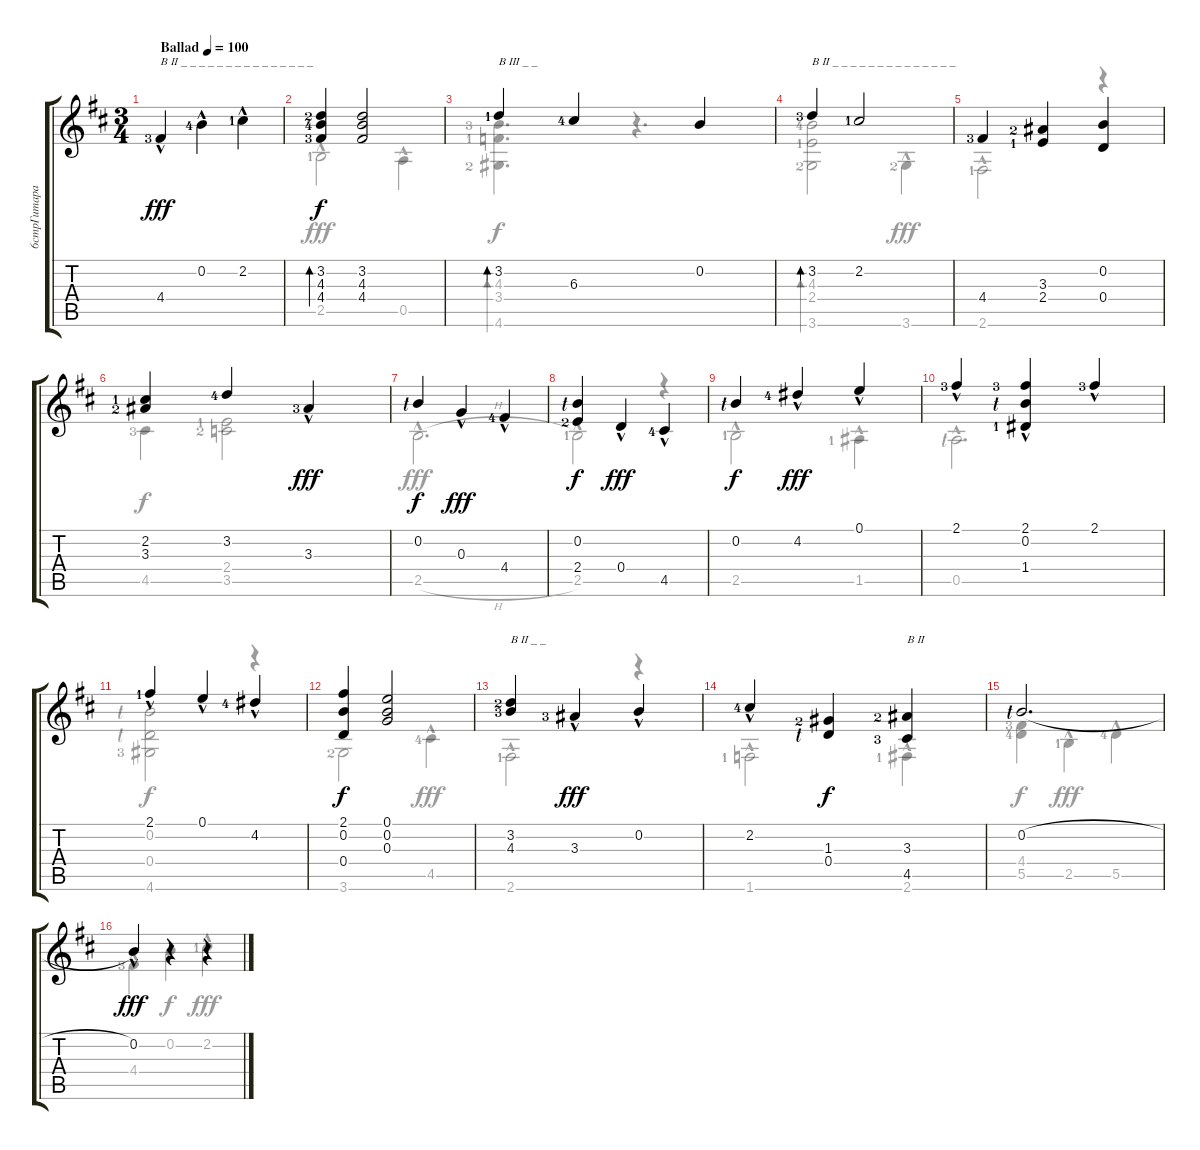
\track ("6стрГитара" "6стрГитара") {instrument acousticguitarnylon}
\staff {score tabs}
\tuning (E4 B3 G3 D3 A2 E2) {hide}
\voice
\ts (3 4)
\tempo (100 "Ballad")
\clef g2
\ks bminor
4.4{hac lf 4}.4{txt "B II _ _ _ _ _ _ _ _ _ _ _ _ _ _ _" dy fff instrument acousticguitarnylon} 0.2{hac lf 5}.4 2.2{hac lf 2}.4 |
(3.2{lf 3} 4.3{lf 5} 4.4{lf 4}).4{bd 480 dy f} (3.2 4.3 4.4).2 |
3.2{lf 2}.4{bd 480 txt "B III _ _"} 6.3{lf 5}.4 0.2.4 |
3.2{lf 4}.4{bd 480 txt "B II _ _ _ _ _ _ _ _ _ _ _ _ _ _"} 2.2{lf 2}.2 |
4.4{lf 4}.4 (3.3{lf 3} 2.4{lf 2}).4 (0.2 0.4).4 |
(2.2{lf 2} 3.3{lf 3}).4 3.2{lf 5}.4 3.3{hac lf 4}.4{dy fff} |
0.2{lf 1}.4{dy f} 0.3{hac}.4{dy fff} 4.4{hac lf 5}.4 |
(0.2{lf 1} 2.4{lf 3}).4{dy f} 0.4{hac}.4{dy fff} 4.5{hac lf 5}.4 |
0.2{lf 1}.4{dy f} 4.2{hac lf 5}.4{dy fff} 0.1{hac}.4 |
2.1{hac lf 4}.4 (2.1{hac lf 4} 0.2{lf 1} 1.4{lf 2}).4 2.1{hac lf 4}.4 |
2.1{hac lf 2}.4 0.1{hac}.4 4.2{hac lf 5}.4 |
(2.1 0.2 0.4).4{dy f} (0.1 0.2 0.3).2 |
(3.2{lf 3} 4.3{lf 4}).4{txt "B II _ _"} 3.3{hac lf 4}.4{dy fff} 0.2{hac}.4 |
2.2{hac lf 5}.4 (1.3{lf 3} 0.4{lf 1}).4{dy f} (3.3{lf 3} 4.5{lf 4}).4{txt "B II "} |
0.2{h lf 1}.2{d} |
0.2{hac}.4{dy fff} r.4 r.4
\voice
\clef g2
\ottava regular
\simile none
\ks bminor
|
2.5{hac lf 2}.2 0.5{hac}.4 |
(4.3{lf 4} 3.4{lf 2} 4.6{lf 3}).4{d bd 480 dy f} r.4{d} |
(4.3{lf 5} 2.4{lf 2} 3.6{lf 3}).2{bd 480} 3.6{hac lf 3}.4{dy fff} |
2.6{hac lf 2}.2 r.4 |
4.5{lf 4}.4{dy f} (2.4{lf 2} 3.5{lf 3}).2 |
2.5{h hac}.2{d dy fff} |
2.5{hac lf 2}.2 r.4 |
2.5{hac lf 2}.2 1.5{hac lf 2}.4 |
0.5{hac lf 1}.2{d} |
(0.2{lf 1} 0.4{lf 1} 4.6{lf 4}).2{dy f} r.4 |
3.6{lf 3}.2 4.5{hac lf 5}.4{dy fff} |
2.6{hac lf 2}.2 r.4 |
1.6{hac lf 2}.2 2.6{hac lf 2}.4 |
(4.4{lf 4} 5.5{lf 5}).4{dy f} 2.5{hac lf 2}.4{dy fff} 5.5{hac lf 5}.4 |
4.4{hac lf 4}.4 0.2.4{dy f} 2.2{hac lf 2}.4{dy fff}
